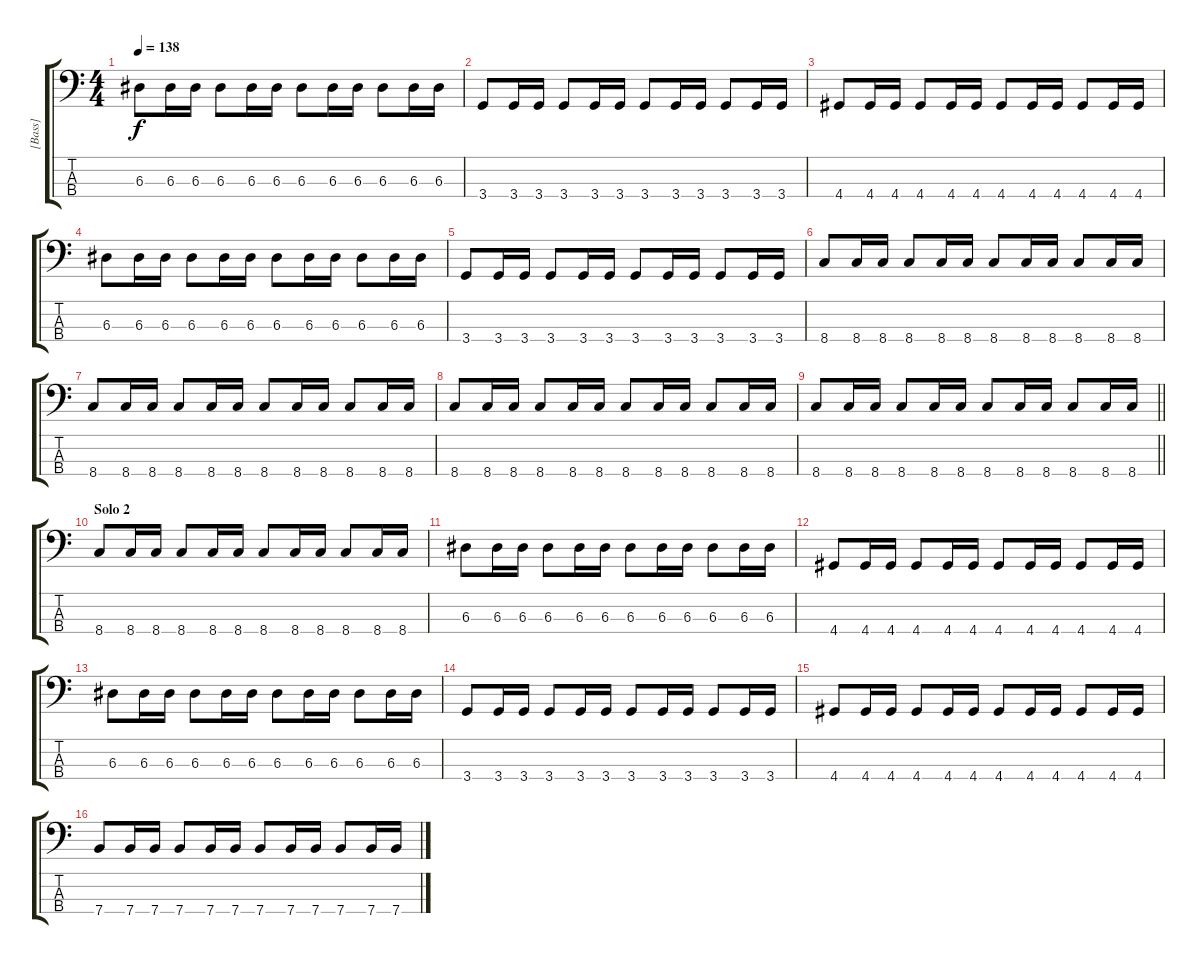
\track ("[Bass]" "[Bass]") {instrument electricbassfinger}
\staff {score tabs}
\tuning (G2 D2 A1 E1) {hide}
\ts (4 4)
\tempo 138
\clef f4
\ks c
6.3.8{dy f} 6.3.16 6.3.16 6.3.8 6.3.16 6.3.16 6.3.8 6.3.16 6.3.16 6.3.8 6.3.16 6.3.16 |
3.4.8 3.4.16 3.4.16 3.4.8 3.4.16 3.4.16 3.4.8 3.4.16 3.4.16 3.4.8 3.4.16 3.4.16 |
4.4.8 4.4.16 4.4.16 4.4.8 4.4.16 4.4.16 4.4.8 4.4.16 4.4.16 4.4.8 4.4.16 4.4.16 |
6.3.8 6.3.16 6.3.16 6.3.8 6.3.16 6.3.16 6.3.8 6.3.16 6.3.16 6.3.8 6.3.16 6.3.16 |
3.4.8 3.4.16 3.4.16 3.4.8 3.4.16 3.4.16 3.4.8 3.4.16 3.4.16 3.4.8 3.4.16 3.4.16 |
8.4.8 8.4.16 8.4.16 8.4.8 8.4.16 8.4.16 8.4.8 8.4.16 8.4.16 8.4.8 8.4.16 8.4.16 |
8.4.8 8.4.16 8.4.16 8.4.8 8.4.16 8.4.16 8.4.8 8.4.16 8.4.16 8.4.8 8.4.16 8.4.16 |
8.4.8 8.4.16 8.4.16 8.4.8 8.4.16 8.4.16 8.4.8 8.4.16 8.4.16 8.4.8 8.4.16 8.4.16 |
\barLineRight lightlight
8.4.8 8.4.16 8.4.16 8.4.8 8.4.16 8.4.16 8.4.8 8.4.16 8.4.16 8.4.8 8.4.16 8.4.16 |
\section ("" "Solo 2")
8.4.8 8.4.16 8.4.16 8.4.8 8.4.16 8.4.16 8.4.8 8.4.16 8.4.16 8.4.8 8.4.16 8.4.16 |
6.3.8 6.3.16 6.3.16 6.3.8 6.3.16 6.3.16 6.3.8 6.3.16 6.3.16 6.3.8 6.3.16 6.3.16 |
4.4.8 4.4.16 4.4.16 4.4.8 4.4.16 4.4.16 4.4.8 4.4.16 4.4.16 4.4.8 4.4.16 4.4.16 |
6.3.8 6.3.16 6.3.16 6.3.8 6.3.16 6.3.16 6.3.8 6.3.16 6.3.16 6.3.8 6.3.16 6.3.16 |
3.4.8 3.4.16 3.4.16 3.4.8 3.4.16 3.4.16 3.4.8 3.4.16 3.4.16 3.4.8 3.4.16 3.4.16 |
4.4.8 4.4.16 4.4.16 4.4.8 4.4.16 4.4.16 4.4.8 4.4.16 4.4.16 4.4.8 4.4.16 4.4.16 |
7.4.8 7.4.16 7.4.16 7.4.8 7.4.16 7.4.16 7.4.8 7.4.16 7.4.16 7.4.8 7.4.16 7.4.16
